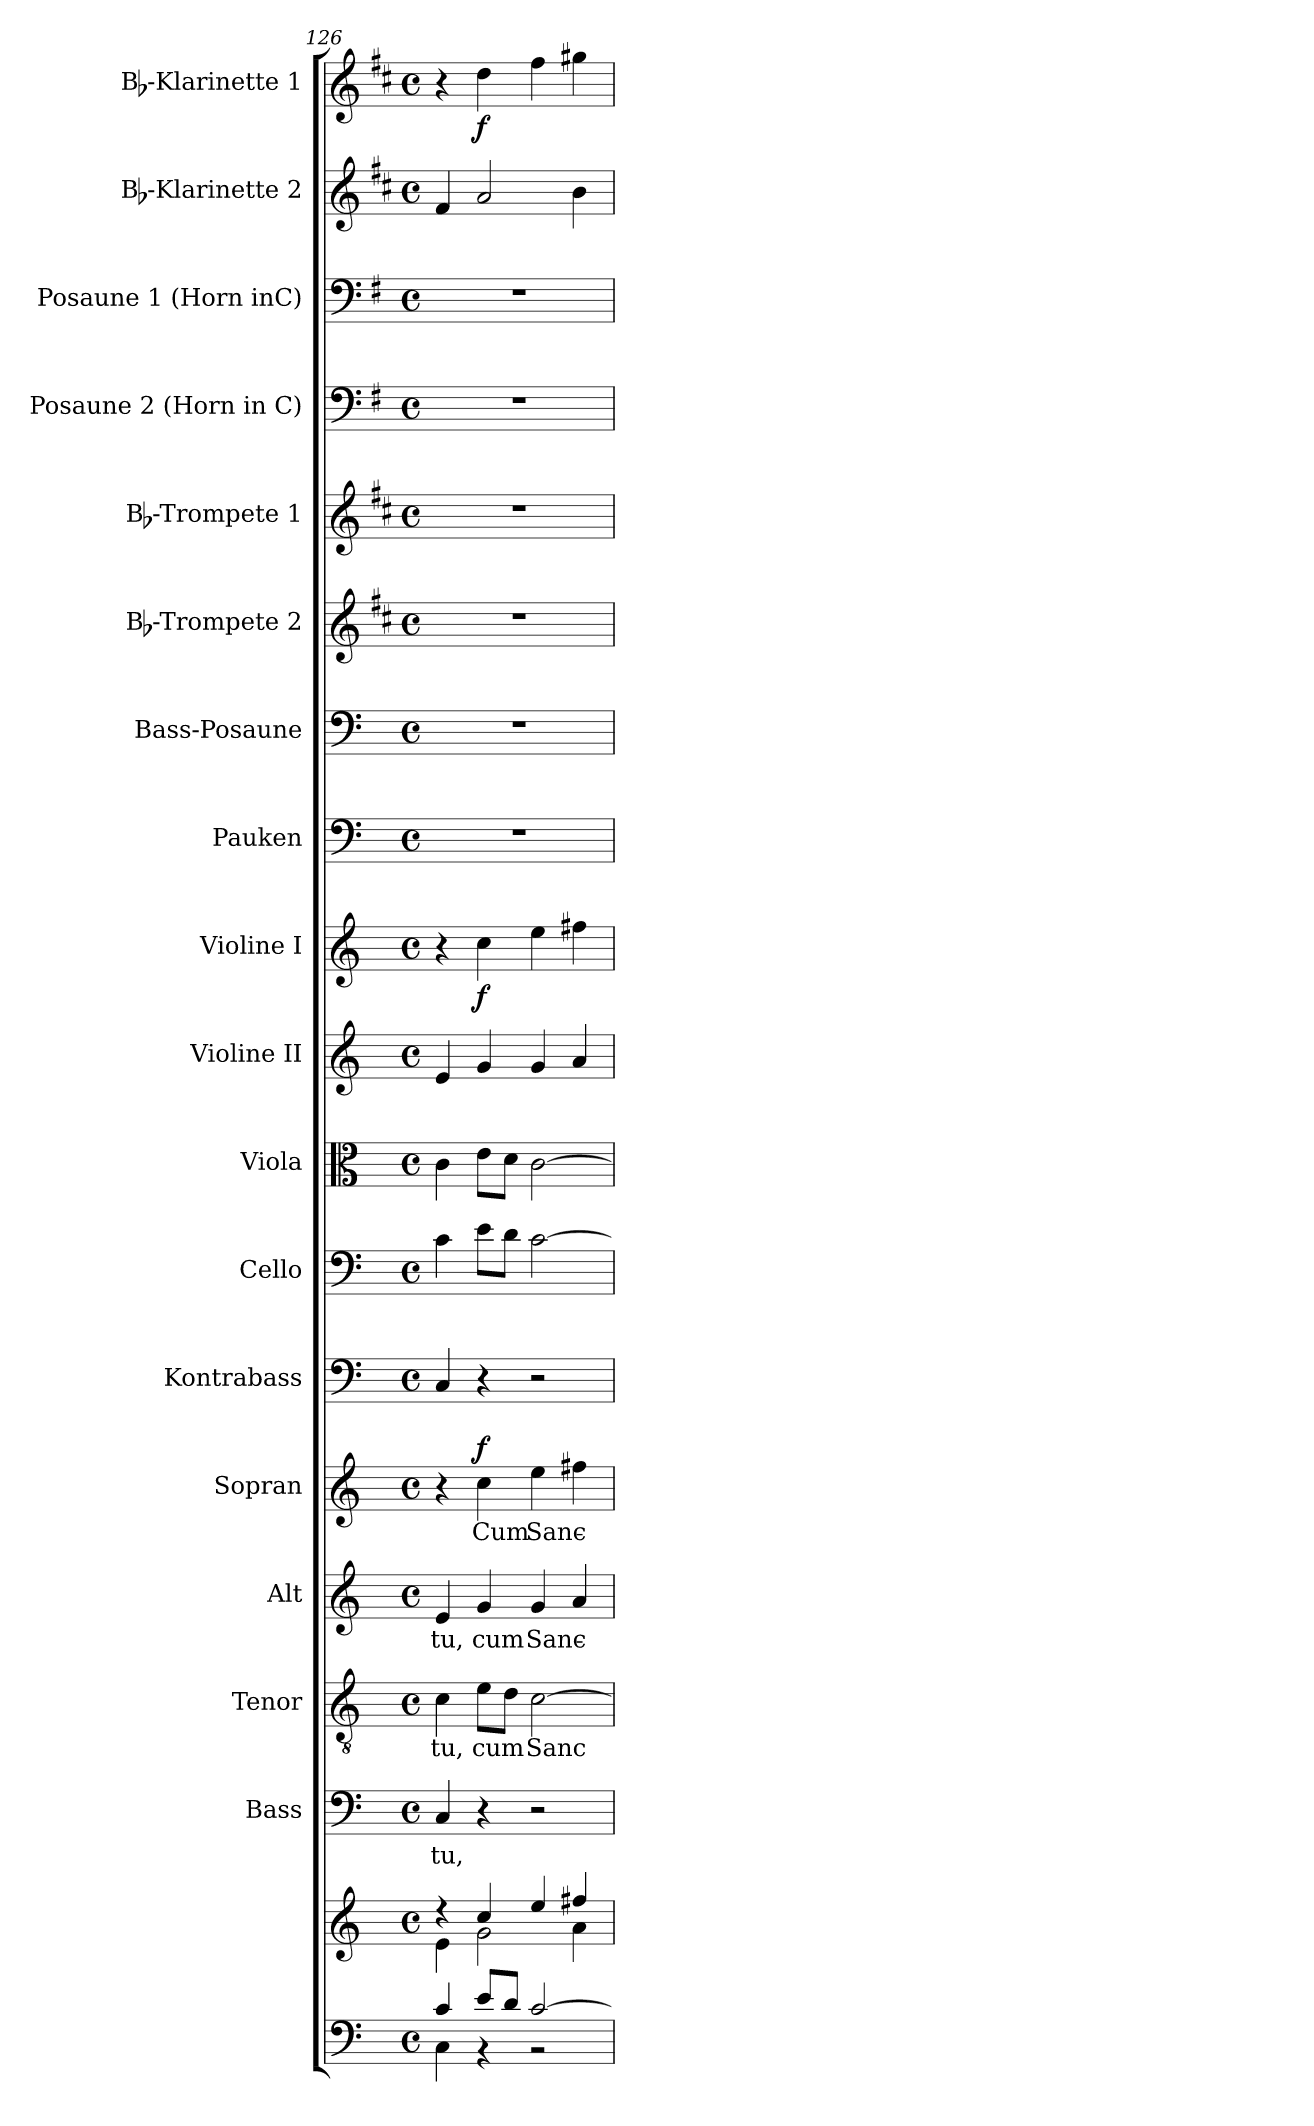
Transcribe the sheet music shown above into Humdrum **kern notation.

**kern	**kern	**kern	**text	**kern	**text	**kern	**text	**kern	**text	**dynam	**kern	**kern	**kern	**kern	**kern	**dynam	**kern	**kern	**kern	**kern	**kern	**kern	**kern	**kern	**dynam
*part18	*part18	*part17	*part17	*part16	*part16	*part15	*part15	*part14	*part14	*part14	*part13	*part12	*part11	*part10	*part9	*part9	*part8	*part7	*part6	*part5	*part4	*part3	*part2	*part1	*part1
*staff19	*staff18	*staff17	*staff17	*staff16	*staff16	*staff15	*staff15	*staff14	*staff14	*staff14	*staff13	*staff12	*staff11	*staff10	*staff9	*staff9	*staff8	*staff7	*staff6	*staff5	*staff4	*staff3	*staff2	*staff1	*staff1
*	*	*I"Bass	*	*I"Tenor	*	*I"Alt	*	*I"Sopran	*	*	*I"Kontrabass	*I"Cello	*I"Viola	*I"Violine II	*I"Violine I	*	*I"Pauken	*I"Bass-Posaune	*I"Bb-Trompete 2	*I"Bb-Trompete 1	*I"Posaune 2 (Horn in C)	*I"Posaune 1 (Horn inC)	*I"Bb-Klarinette 2	*I"Bb-Klarinette 1	*
*	*	*I'B.	*	*I'T.	*	*I'A.	*	*I'S.	*	*	*I'Kb.	*	*I'Vla.	*I'Vl. II	*I'Vl. I	*	*I'Pk.	*I'B-Pos.	*I'Bb Trp. 2	*I'Bb Trp. 1	*I'Pos. 2	*I'Pos. 1	*I'Bb Kl. 2	*I'Bb Kl. 1	*
*clefF4	*clefG2	*clefF4	*	*clefGv2	*	*clefG2	*	*clefG2	*	*	*clefF4	*clefF4	*clefC3	*clefG2	*clefG2	*	*clefF4	*clefF4	*clefG2	*clefG2	*clefF4	*clefF4	*clefG2	*clefG2	*
*	*	*	*	*	*	*	*	*	*	*	*ITrd7c12	*	*	*	*	*	*	*	*ITrd1c2	*ITrd1c2	*ITrd4c7	*ITrd4c7	*ITrd1c2	*ITrd1c2	*
*k[]	*k[]	*k[]	*	*k[]	*	*k[]	*	*k[]	*	*	*k[]	*k[]	*k[]	*k[]	*k[]	*	*k[]	*k[]	*k[]	*k[]	*k[]	*k[]	*k[]	*k[]	*
*C:	*C:	*C:	*	*C:	*	*C:	*	*C:	*	*	*C:	*C:	*C:	*C:	*C:	*	*C:	*C:	*C:	*C:	*C:	*C:	*C:	*C:	*
*M4/4	*M4/4	*M4/4	*	*M4/4	*	*M4/4	*	*M4/4	*	*	*M4/4	*M4/4	*M4/4	*M4/4	*M4/4	*	*M4/4	*M4/4	*M4/4	*M4/4	*M4/4	*M4/4	*M4/4	*M4/4	*
*met(c)	*met(c)	*met(c)	*	*met(c)	*	*met(c)	*	*met(c)	*	*	*met(c)	*met(c)	*met(c)	*met(c)	*met(c)	*	*met(c)	*met(c)	*met(c)	*met(c)	*met(c)	*met(c)	*met(c)	*met(c)	*
=126	=126	=126	=126	=126	=126	=126	=126	=126	=126	=126	=126	=126	=126	=126	=126	=126	=126	=126	=126	=126	=126	=126	=126	=126	=126
*^	*^	*	*	*	*	*	*	*	*	*	*	*	*	*	*	*	*	*	*	*	*	*	*	*	*
!	!	!	!	!	!LO:LY:b	!	!LO:LY:b	!	!LO:LY:b	!	!	!	!	!	!	!	!	!	!	!	!	!	!	!	!	!	!
4c/	4C\	4rdd	4e\	4C/	-tu,	4c\	-tu,	4e/	-tu,	4r	.	.	4CC/	4c\	4c\	4e/	4r	.	1r	1r	1r	1r	1r	1r	4e/	4r	.
!	!	!	!	!	!	!	!LO:LY:b	!	!LO:LY:b	!	!LO:LY:b	!LO:DY:a	!	!	!	!	!	!LO:DY:b	!	!	!	!	!	!	!	!	!LO:DY:b
8e/L	4rBB	4cc/	2g\	4r	.	8e\L	cum	4g/	cum	4cc\	Cum	f	4r	8e\L	8e\L	4g/	4cc\	f	.	.	.	.	.	.	2g/	4cc\	f
8d/J	.	.	.	.	.	8d\J	.	.	.	.	.	.	.	8d\J	8d\J	.	.	.	.	.	.	.	.	.	.	.	.
!	!	!	!	!	!	!	!LO:LY:b	!	!LO:LY:b	!	!LO:LY:b	!	!	!	!	!	!	!	!	!	!	!	!	!	!	!	!
[>2c/	2rBB	4ee/	.	2r	.	[2c\	Sanc-	4g/	Sanc-	4ee\	Sanc-	.	2r	[2c\	[2c\	4g/	4ee\	.	.	.	.	.	.	.	.	4ee\	.
.	.	4ff#X/	4a\	.	.	.	.	4a/	.	4ff#X\	.	.	.	.	.	4a/	4ff#X\	.	.	.	.	.	.	.	4a\	4ff#X\	.
*v	*v	*	*	*	*	*	*	*	*	*	*	*	*	*	*	*	*	*	*	*	*	*	*	*	*	*	*
*	*v	*v	*	*	*	*	*	*	*	*	*	*	*	*	*	*	*	*	*	*	*	*	*	*	*	*
=	=	=	=	=	=	=	=	=	=	=	=	=	=	=	=	=	=	=	=	=	=	=	=	=	=
*-	*-	*-	*-	*-	*-	*-	*-	*-	*-	*-	*-	*-	*-	*-	*-	*-	*-	*-	*-	*-	*-	*-	*-	*-	*-
